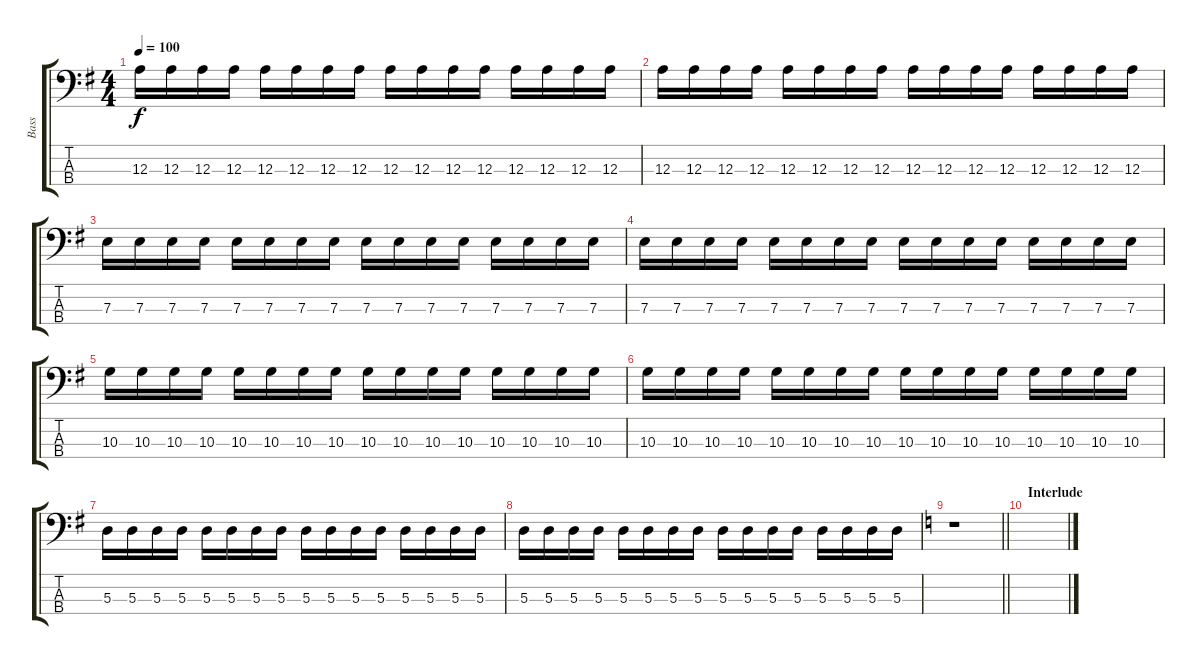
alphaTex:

\track ("Bass" "Bass") {instrument electricbassfinger}
\staff {score tabs}
\tuning (G2 D2 A1 E1) {hide}
\ts (4 4)
\tempo 100
\clef f4
\ks g
12.3.16{dy f} 12.3.16 12.3.16 12.3.16 12.3.16 12.3.16 12.3.16 12.3.16 12.3.16 12.3.16 12.3.16 12.3.16 12.3.16 12.3.16 12.3.16 12.3.16 |
12.3.16 12.3.16 12.3.16 12.3.16 12.3.16 12.3.16 12.3.16 12.3.16 12.3.16 12.3.16 12.3.16 12.3.16 12.3.16 12.3.16 12.3.16 12.3.16 |
7.3.16 7.3.16 7.3.16 7.3.16 7.3.16 7.3.16 7.3.16 7.3.16 7.3.16 7.3.16 7.3.16 7.3.16 7.3.16 7.3.16 7.3.16 7.3.16 |
7.3.16 7.3.16 7.3.16 7.3.16 7.3.16 7.3.16 7.3.16 7.3.16 7.3.16 7.3.16 7.3.16 7.3.16 7.3.16 7.3.16 7.3.16 7.3.16 |
10.3.16 10.3.16 10.3.16 10.3.16 10.3.16 10.3.16 10.3.16 10.3.16 10.3.16 10.3.16 10.3.16 10.3.16 10.3.16 10.3.16 10.3.16 10.3.16 |
10.3.16 10.3.16 10.3.16 10.3.16 10.3.16 10.3.16 10.3.16 10.3.16 10.3.16 10.3.16 10.3.16 10.3.16 10.3.16 10.3.16 10.3.16 10.3.16 |
5.3.16 5.3.16 5.3.16 5.3.16 5.3.16 5.3.16 5.3.16 5.3.16 5.3.16 5.3.16 5.3.16 5.3.16 5.3.16 5.3.16 5.3.16 5.3.16 |
5.3.16 5.3.16 5.3.16 5.3.16 5.3.16 5.3.16 5.3.16 5.3.16 5.3.16 5.3.16 5.3.16 5.3.16 5.3.16 5.3.16 5.3.16 5.3.16 |
\barLineRight lightlight
\ks c
r.1 |
\section ("" "Interlude")
